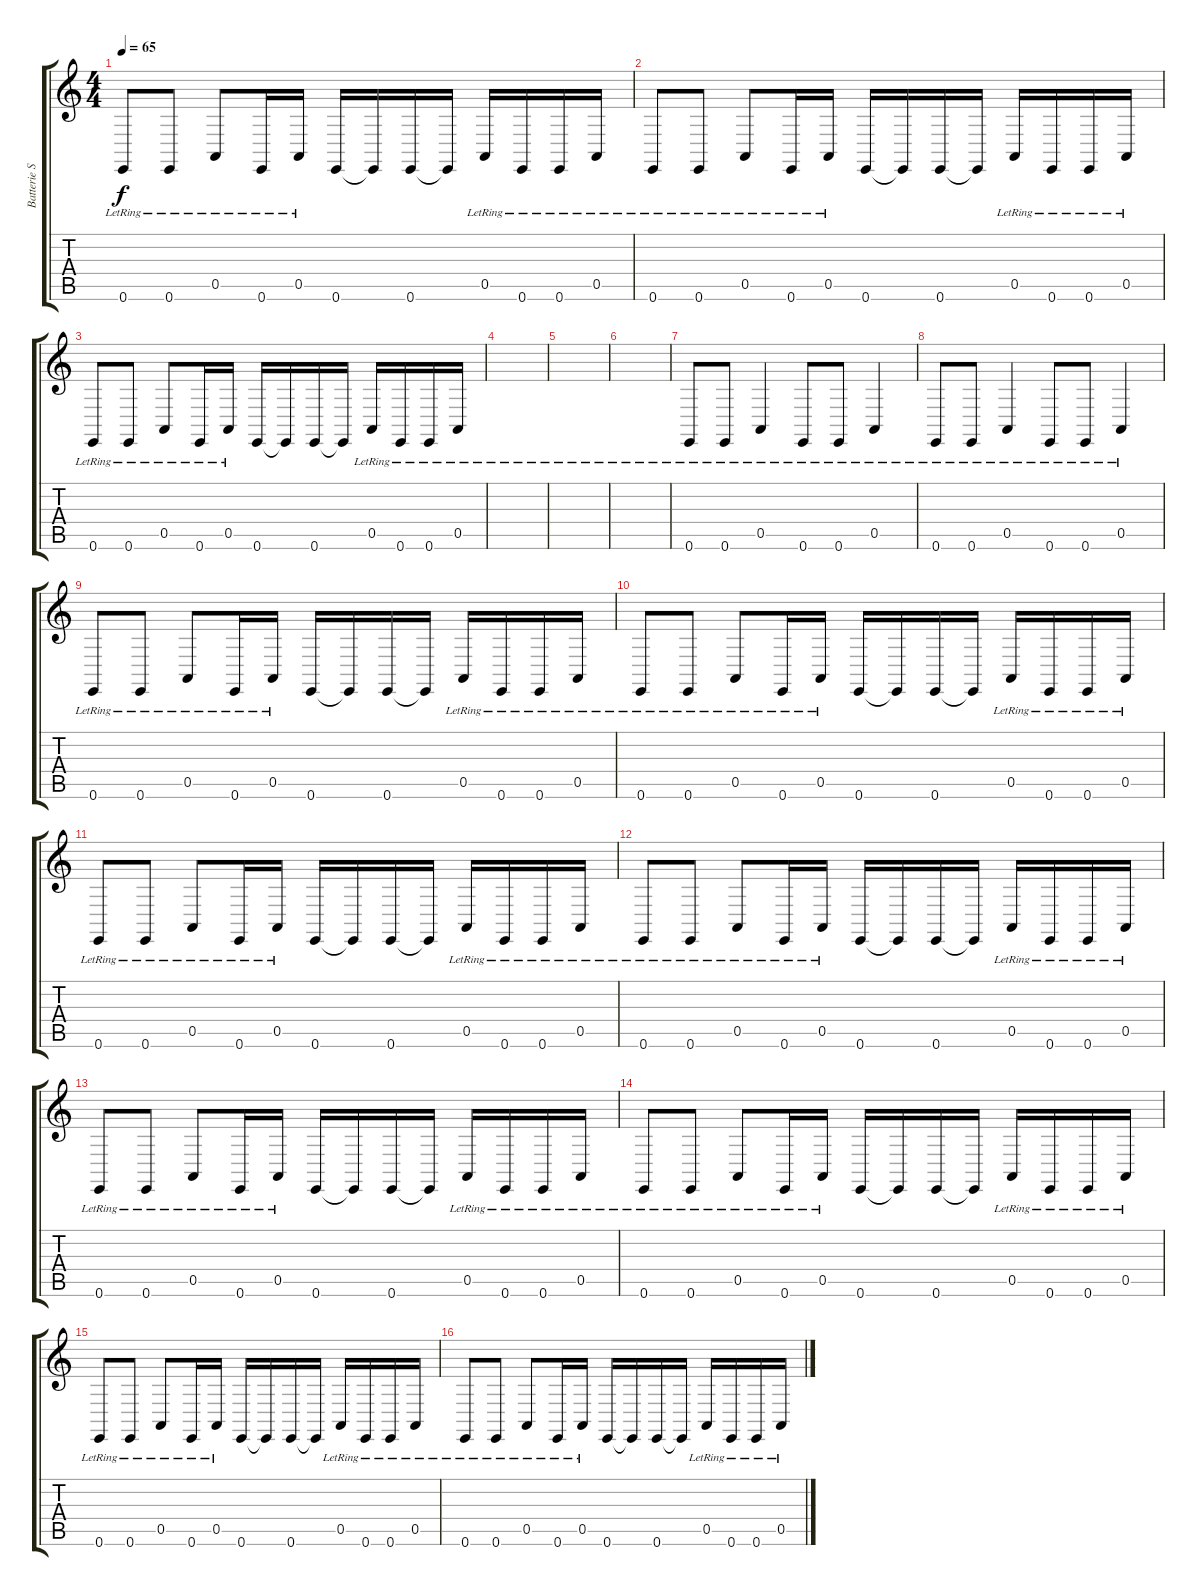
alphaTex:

\track ("Batterie Synth." "Batterie S") {instrument synthdrum}
\staff {score tabs}
\tuning (E4 B3 G3 D3 A2 E2) {hide}
\ts (4 4)
\tempo 65
\clef g2
\ks c
0.6{lr}.8{dy f} 0.6{lr}.8 0.5{lr}.8 0.6{lr}.16 0.5{lr}.16 0.6.16 0.6{t}.16 0.6.16 0.6{t}.16 0.5{lr}.16 0.6{lr}.16 0.6{lr}.16 0.5{lr}.16 |
0.6{lr}.8 0.6{lr}.8 0.5{lr}.8 0.6{lr}.16 0.5{lr}.16 0.6.16 0.6{t}.16 0.6.16 0.6{t}.16 0.5{lr}.16 0.6{lr}.16 0.6{lr}.16 0.5{lr}.16 |
0.6{lr}.8 0.6{lr}.8 0.5{lr}.8 0.6{lr}.16 0.5{lr}.16 0.6.16 0.6{t}.16 0.6.16 0.6{t}.16 0.5{lr}.16 0.6{lr}.16 0.6{lr}.16 0.5{lr}.16 |
|
|
|
0.6{lr}.8 0.6{lr}.8 0.5{lr}.4 0.6{lr}.8 0.6{lr}.8 0.5{lr}.4 |
0.6{lr}.8 0.6{lr}.8 0.5{lr}.4 0.6{lr}.8 0.6{lr}.8 0.5{lr}.4 |
0.6{lr}.8 0.6{lr}.8 0.5{lr}.8 0.6{lr}.16 0.5{lr}.16 0.6.16 0.6{t}.16 0.6.16 0.6{t}.16 0.5{lr}.16 0.6{lr}.16 0.6{lr}.16 0.5{lr}.16 |
0.6{lr}.8 0.6{lr}.8 0.5{lr}.8 0.6{lr}.16 0.5{lr}.16 0.6.16 0.6{t}.16 0.6.16 0.6{t}.16 0.5{lr}.16 0.6{lr}.16 0.6{lr}.16 0.5{lr}.16 |
0.6{lr}.8 0.6{lr}.8 0.5{lr}.8 0.6{lr}.16 0.5{lr}.16 0.6.16 0.6{t}.16 0.6.16 0.6{t}.16 0.5{lr}.16 0.6{lr}.16 0.6{lr}.16 0.5{lr}.16 |
0.6{lr}.8 0.6{lr}.8 0.5{lr}.8 0.6{lr}.16 0.5{lr}.16 0.6.16 0.6{t}.16 0.6.16 0.6{t}.16 0.5{lr}.16 0.6{lr}.16 0.6{lr}.16 0.5{lr}.16 |
0.6{lr}.8 0.6{lr}.8 0.5{lr}.8 0.6{lr}.16 0.5{lr}.16 0.6.16 0.6{t}.16 0.6.16 0.6{t}.16 0.5{lr}.16 0.6{lr}.16 0.6{lr}.16 0.5{lr}.16 |
0.6{lr}.8 0.6{lr}.8 0.5{lr}.8 0.6{lr}.16 0.5{lr}.16 0.6.16 0.6{t}.16 0.6.16 0.6{t}.16 0.5{lr}.16 0.6{lr}.16 0.6{lr}.16 0.5{lr}.16 |
0.6{lr}.8 0.6{lr}.8 0.5{lr}.8 0.6{lr}.16 0.5{lr}.16 0.6.16 0.6{t}.16 0.6.16 0.6{t}.16 0.5{lr}.16 0.6{lr}.16 0.6{lr}.16 0.5{lr}.16 |
0.6{lr}.8 0.6{lr}.8 0.5{lr}.8 0.6{lr}.16 0.5{lr}.16 0.6.16 0.6{t}.16 0.6.16 0.6{t}.16 0.5{lr}.16 0.6{lr}.16 0.6{lr}.16 0.5{lr}.16
